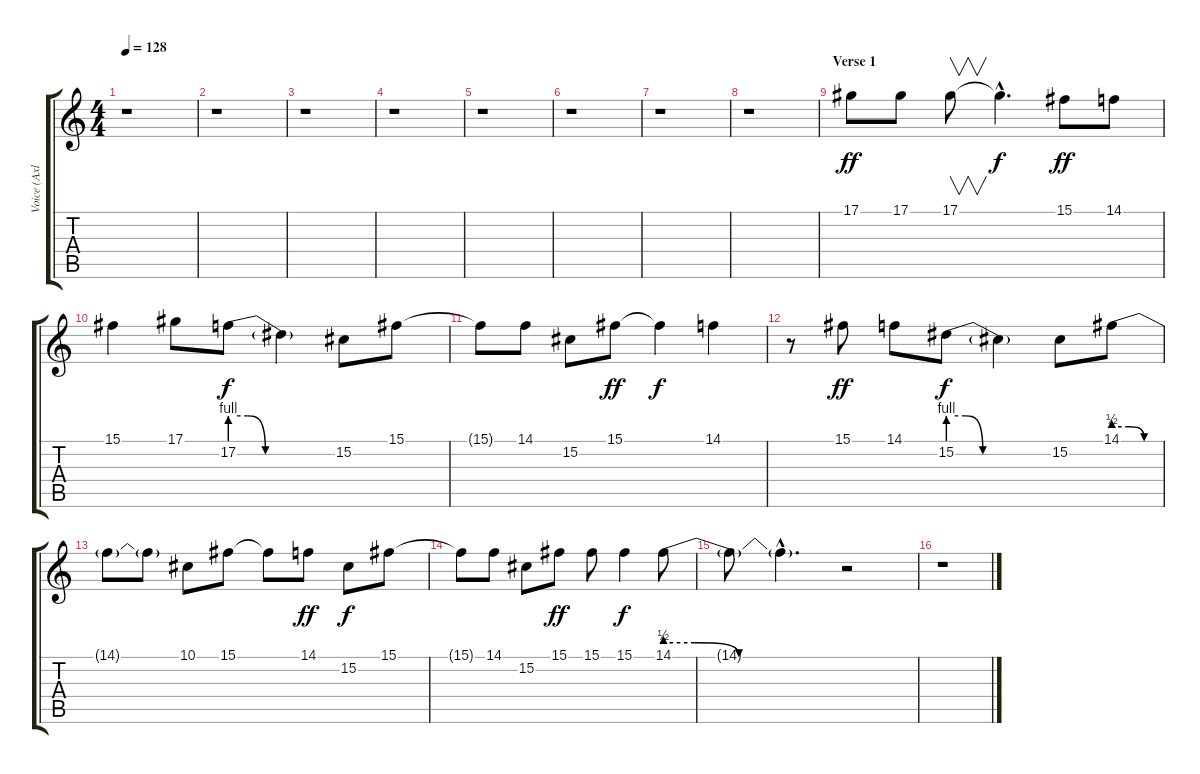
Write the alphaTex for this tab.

\track ("Voice (Axl)" "Voice (Axl") {instrument lead2sawtooth}
\staff {score tabs}
\tuning (Eb4 Bb3 Gb3 Db3 Ab2 Eb2) {hide}
\ts (4 4)
\tempo 128
\clef g2
\ks c
r.1{dy ff} |
r.1 |
r.1 |
r.1 |
r.1 |
r.1 |
r.1 |
r.1 |
\section ("" "Verse 1")
17.1.8 17.1.8 17.1.8{v} 17.1{hac t}.4{d dy f} 15.1.8{dy ff} 14.1.8 |
15.1.4 17.1.8 17.2{be (custom 0 4 10 4 20 0 40 0 60 0)}.8{dy f} 17.2{t}.4 15.2.8 15.1.8 |
15.1{t}.8 14.1.8 15.2.8 15.1.8{dy ff} 15.1{t}.4{dy f} 14.1.4 |
r.8 15.1.8{dy ff} 14.1.8 15.2{be (custom 0 4 10 4 20 0 40 0 60 0)}.8{dy f} 15.2{t}.4 15.2.8 14.1{be (custom 0 2 20 2 40 0 60 0)}.8 |
14.1{t}.8 14.1{t}.8 10.1.8 15.1.8 15.1{t}.8 14.1.8{dy ff} 15.2.8{dy f} 15.1.8 |
15.1{t}.8 14.1.8 15.2.8 15.1.8{dy ff} 15.1.8 15.1.4{dy f} 14.1{be (custom 0 2 10 2 25 0 40 0 60 0)}.8 |
14.1{t}.8 14.1{hac t}.4{d} r.2 |
r.1
